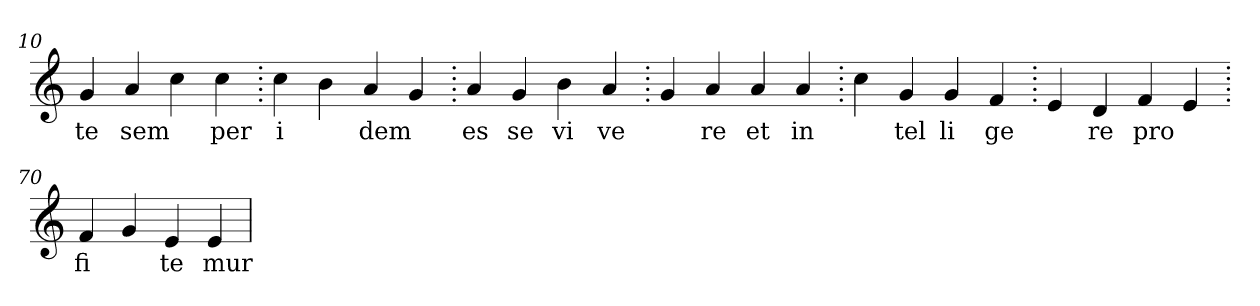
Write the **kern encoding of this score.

**kern	**text
*part1	*part1
*staff1	*staff1
*clefG2	*
=10.	=10.
4g	te
4a	sem
4cc	.
4cc	per
=20.	=20.
4cc	i
4b	.
4a	dem
4g	.
=30.	=30.
4a	es
4g	se
4b	vi
4a	ve
=40.	=40.
4g	.
4a	re
4a	et
4a	in
=50.	=50.
4cc	.
4g	tel
4g	li
4f	ge
=60.	=60.
4e	.
4d	re
4f	pro
4e	.
=70.	=70.
4f	fi
4g	.
4e	te
4e	mur
=	=
*-	*-
